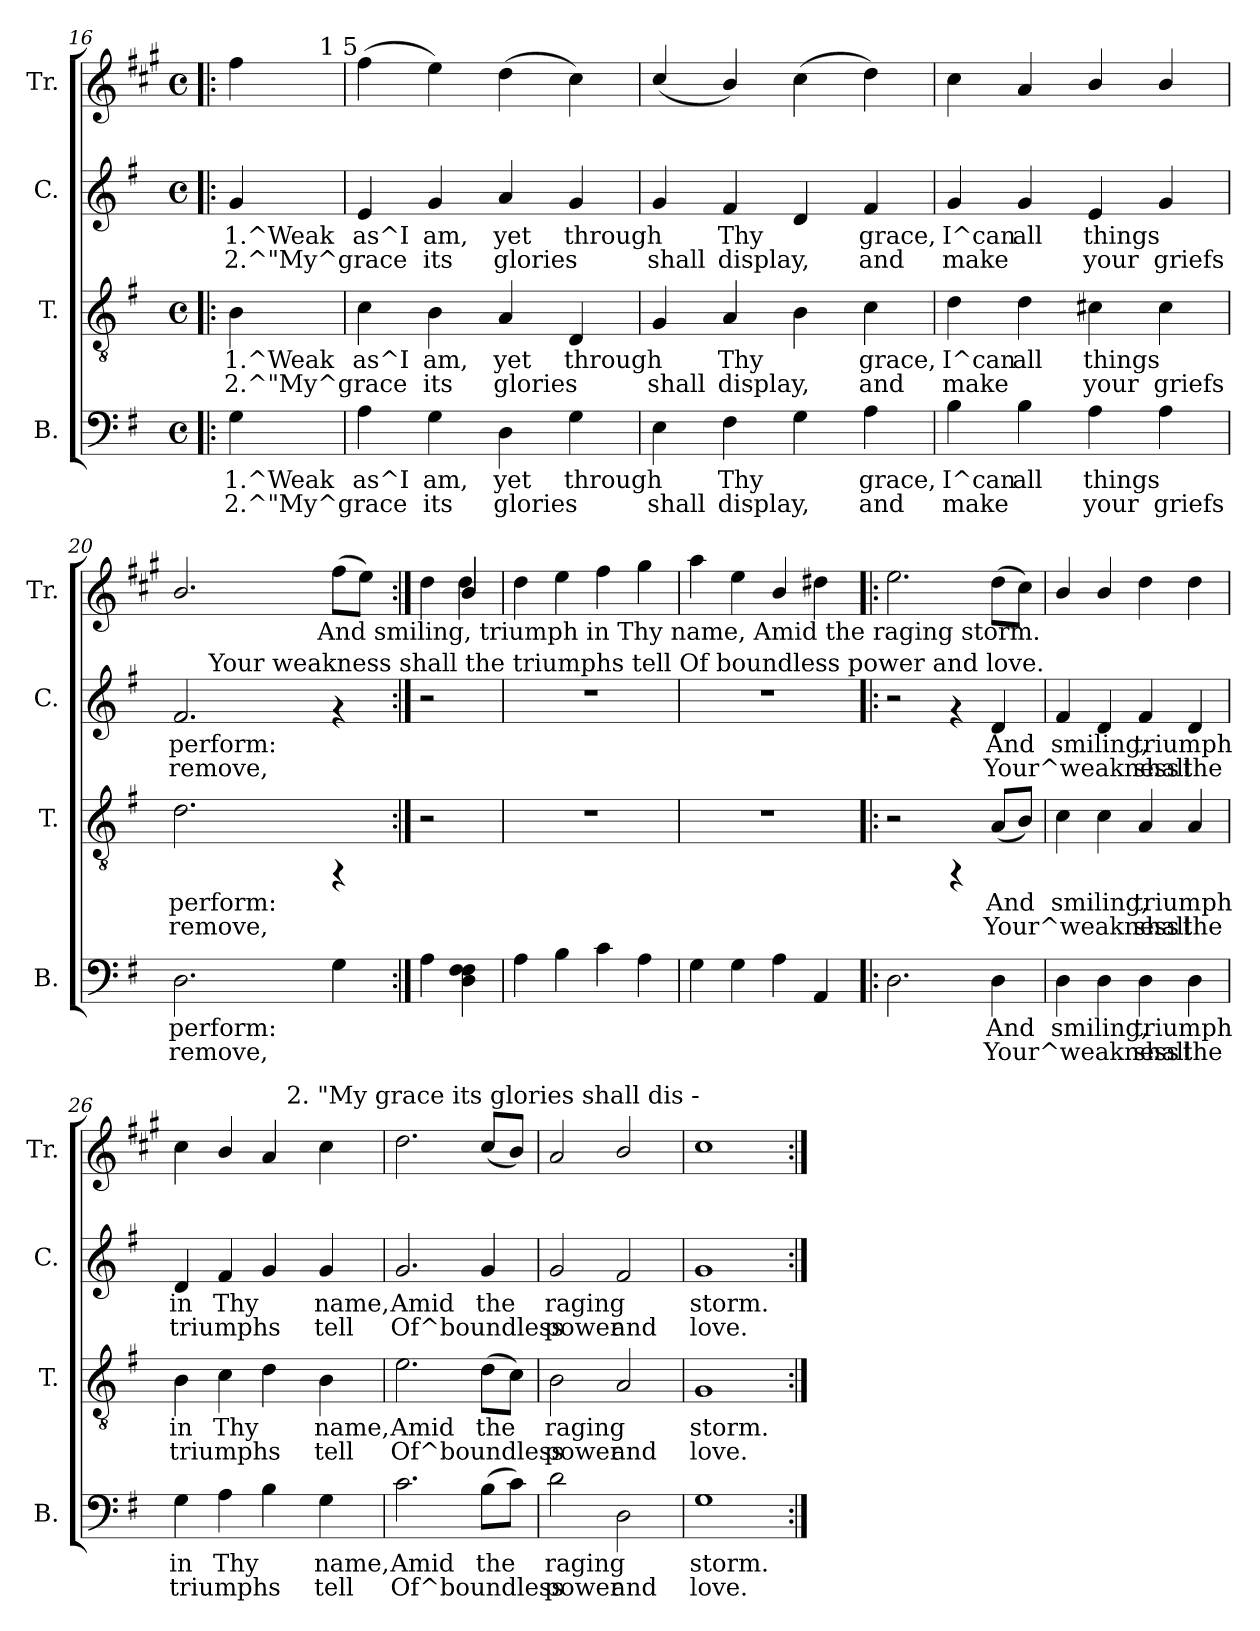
**kern	**text	**text	**kern	**text	**text	**kern	**text	**text	**kern
*part4	*part4	*part4	*part3	*part3	*part3	*part2	*part2	*part2	*part1
*staff4	*staff4	*staff4	*staff3	*staff3	*staff3	*staff2	*staff2	*staff2	*staff1
*I"B.	*	*	*I"T.	*	*	*I"C.	*	*	*I"Tr.
*I'B.	*	*	*I'T.	*	*	*I'C.	*	*	*I'Tr.
*clefF4	*	*	*clefGv2	*	*	*clefG2	*	*	*clefG2
*	*	*	*	*	*	*	*	*	*ITrd1c2
*k[f#]	*	*	*k[f#]	*	*	*k[f#]	*	*	*k[f#]
*G:	*	*	*G:	*	*	*G:	*	*	*G:
*M4/4	*	*	*M4/4	*	*	*M4/4	*	*	*M4/4
*met(c)	*	*	*met(c)	*	*	*met(c)	*	*	*met(c)
=16!|:	=16!|:	=16!|:	=16!|:	=16!|:	=16!|:	=16!|:	=16!|:	=16!|:	=16!|:
!	!LO:LY:a:rj	!LO:LY:a:rj	!	!LO:LY:a:rj	!LO:LY:b:rj	!	!LO:LY:b:rj	!LO:LY:b:rj	!
*	*	*	*	*	*	*	*	*	*^
4G\	1.^Weak	2.^"My^grace	4B\	1.^Weak	2.^"My^grace	4g/	1.^Weak	2.^"My^grace	4ee\	8ryy
.	.	.	.	.	.	.	.	.	.	16ryy
.	.	.	.	.	.	.	.	.	.	64ryy
!	!	!	!	!	!	!	!	!	!	!LO:TX:a:t=1 5
.	.	.	.	.	.	.	.	.	.	32.ryy
=17	=17	=17	=17	=17	=17	=17	=17	=17	=17	=17
!	!LO:LY:a:rj	!LO:LY:a:rj	!	!LO:LY:a:rj	!LO:LY:b:rj	!	!LO:LY:b:rj	!LO:LY:b:rj	!	!
*	*	*	*	*	*	*	*	*	*v	*v
4A\	as^I	.	4c\	as^I	.	4e/	as^I	.	(>4ee\
!	!LO:LY:a:rj	!LO:LY:a:rj	!	!LO:LY:a:rj	!LO:LY:b:rj	!	!LO:LY:b:rj	!LO:LY:b:rj	!
4G\	am,	its	4B\	am,	its	4g/	am,	its	4dd\)
!	!LO:LY:a:rj	!LO:LY:a:rj	!	!LO:LY:a:rj	!LO:LY:b:rj	!	!LO:LY:b:rj	!LO:LY:b:rj	!
4D\	yet	glories	4A/	yet	glories	4a/	yet	glories	(>4cc\
!	!LO:LY:a:rj	!LO:LY:a:rj	!	!LO:LY:a:rj	!LO:LY:b:rj	!	!LO:LY:b:rj	!LO:LY:b:rj	!
4G\	through	.	4D/	through	.	4g/	through	.	4b\)
=18	=18	=18	=18	=18	=18	=18	=18	=18	=18
!	!LO:LY:a:rj	!LO:LY:a:rj	!	!LO:LY:a:rj	!LO:LY:b:rj	!	!LO:LY:b:rj	!LO:LY:b:rj	!
4E\	.	shall	4G/	.	shall	4g/	.	shall	(<4b/
!	!LO:LY:a:rj	!LO:LY:a:rj	!	!LO:LY:a:rj	!LO:LY:b:rj	!	!LO:LY:b:rj	!LO:LY:b:rj	!
4F#\	Thy	display,	4A/	Thy	display,	4f#/	Thy	display,	4a/)
!	!LO:LY:a:rj	!LO:LY:a:rj	!	!LO:LY:a:rj	!LO:LY:b:rj	!	!LO:LY:b:rj	!LO:LY:b:rj	!
4G\	.	.	4B\	.	.	4d/	.	.	(>4b\
!	!LO:LY:a:rj	!LO:LY:a:rj	!	!LO:LY:a:rj	!LO:LY:b:rj	!	!LO:LY:b:rj	!LO:LY:b:rj	!
4A\	grace,	and	4c\	grace,	and	4f#/	grace,	and	4cc\)
=19	=19	=19	=19	=19	=19	=19	=19	=19	=19
!	!LO:LY:a:rj	!LO:LY:a:rj	!	!LO:LY:a:rj	!LO:LY:b:rj	!	!LO:LY:b:rj	!LO:LY:b:rj	!
4B\	I^can	make	4d\	I^can	make	4g/	I^can	make	4b\
!	!LO:LY:a:rj	!LO:LY:a:rj	!	!LO:LY:a:rj	!LO:LY:b:rj	!	!LO:LY:b:rj	!LO:LY:b:rj	!
4B\	all	.	4d\	all	.	4g/	all	.	4g/
!	!LO:LY:a:rj	!LO:LY:a:rj	!	!LO:LY:a:rj	!LO:LY:b:rj	!	!LO:LY:b:rj	!LO:LY:b:rj	!
4A\	things	your	4c#X\	things	your	4e/	things	your	4a/
!	!LO:LY:a:rj	!LO:LY:a:rj	!	!LO:LY:a:rj	!LO:LY:b:rj	!	!LO:LY:b:rj	!LO:LY:b:rj	!
4A\	.	griefs	4c#\	.	griefs	4g/	.	griefs	4a/
=20	=20	=20	=20	=20	=20	=20	=20	=20	=20
!	!LO:LY:a:rj	!LO:LY:a:rj	!	!LO:LY:a:rj	!LO:LY:b:rj	!	!LO:LY:b:rj	!LO:LY:b:rj	!
*	*	*	*	*	*	*^	*	*	*^
2.D\	perform:	remove,	2.d\	perform:	remove,	2.f#/	8ryy	perform:	remove,	2.a/	2ryy
.	.	.	.	.	.	.	64ryy	.	.	.	.
!	!	!	!	!	!	!	!LO:TX:a:t=Your weakness shall the triumphs tell Of boundless power and love.	!	!	!	!
.	.	.	.	.	.	.	2ryy	.	.	.	.
.	.	.	.	.	.	.	.	.	.	.	8ryy
.	.	.	.	.	.	.	.	.	.	.	16ryy
.	.	.	.	.	.	.	4ryy	.	.	.	.
.	.	.	.	.	.	.	.	.	.	.	64ryy
!	!	!	!	!	!	!	!	!	!	!	!LO:TX:b:t=And smiling, triumph in Thy name, Amid the raging storm.
.	.	.	.	.	.	.	.	.	.	.	4ryy
!	!LO:LY:a:rj	!LO:LY:a:rj	!	!	!	!	!	!	!	!	!
4G\	.	.	4rFF	.	.	4rf	.	.	.	(>8ee\L	.
.	.	.	.	.	.	.	.	.	.	8dd\J)	.
.	.	.	.	.	.	.	16..ryy	.	.	.	.
.	.	.	.	.	.	.	.	.	.	.	32.ryy
=21:|!	=21:|!	=21:|!	=21:|!	=21:|!	=21:|!	=21:|!	=21:|!	=21:|!	=21:|!	=21:|!	=21:|!
!	!LO:LY:a:rj	!	!	!	!	!	!	!	!	!	!
*	*	*	*	*	*	*v	*v	*	*	*	*^
4A\	.	.	2r	.	.	2r	.	.	4ryy	4cc\	4ryy
!	!LO:LY:a:rj	!	!	!	!	!	!	!	!	!	!
4F#\ 4D\ 4F#\	.	.	.	.	.	.	.	.	4a/	4cc\	4a/
=22	=22	=22	=22	=22	=22	=22	=22	=22	=22	=22	=22
!	!LO:LY:a:rj	!	!	!	!	!	!	!	!	!	!
*	*	*	*	*	*	*	*	*	*v	*v	*v
4A\	.	.	1r	.	.	1r	.	.	4cc\
!	!LO:LY:a:rj	!	!	!	!	!	!	!	!
4B\	.	.	.	.	.	.	.	.	4dd\
!	!LO:LY:a:rj	!	!	!	!	!	!	!	!
4c\	.	.	.	.	.	.	.	.	4ee\
!	!LO:LY:a:rj	!	!	!	!	!	!	!	!
4A\	.	.	.	.	.	.	.	.	4ff#\
=23	=23	=23	=23	=23	=23	=23	=23	=23	=23
!	!LO:LY:a:rj	!	!	!	!	!	!	!	!
4G\	.	.	1r	.	.	1r	.	.	4gg\
!	!LO:LY:a:rj	!	!	!	!	!	!	!	!
4G\	.	.	.	.	.	.	.	.	4dd\
!	!LO:LY:a:rj	!	!	!	!	!	!	!	!
4A\	.	.	.	.	.	.	.	.	4a/
!	!LO:LY:a:rj	!	!	!	!	!	!	!	!
4AA/	.	.	.	.	.	.	.	.	4cc#X\
=24!|:	=24!|:	=24!|:	=24!|:	=24!|:	=24!|:	=24!|:	=24!|:	=24!|:	=24!|:
!	!LO:LY:a:rj	!LO:LY:a:rj	!	!	!	!	!	!	!
2.D\	.	.	2r	.	.	2r	.	.	2.dd\
.	.	.	4rFF	.	.	4rf	.	.	.
!	!LO:LY:a:rj	!LO:LY:a:rj	!	!LO:LY:a:rj	!LO:LY:b:rj	!	!LO:LY:b:rj	!LO:LY:b:rj	!
4D\	And	Your^weakness	(<8A/L	And	Your^weakness	4d/	And	Your^weakness	(>8cc\L
!	!	!	!	!LO:LY:a:rj	!LO:LY:b:rj	!	!	!	!
.	.	.	8B/J)	.	.	.	.	.	8b\J)
=25	=25	=25	=25	=25	=25	=25	=25	=25	=25
!	!LO:LY:a:rj	!LO:LY:a:rj	!	!LO:LY:a:rj	!LO:LY:b:rj	!	!LO:LY:b:rj	!LO:LY:b:rj	!
4D\	smiling,	.	4c\	smiling,	.	4f#/	smiling,	.	4a/
!	!LO:LY:a:rj	!LO:LY:a:rj	!	!LO:LY:a:rj	!LO:LY:b:rj	!	!LO:LY:b:rj	!LO:LY:b:rj	!
4D\	.	.	4c\	.	.	4d/	.	.	4a/
!	!LO:LY:a:rj	!LO:LY:a:rj	!	!LO:LY:a:rj	!LO:LY:b:rj	!	!LO:LY:b:rj	!LO:LY:b:rj	!
4D\	triumph	shall	4A/	triumph	shall	4f#/	triumph	shall	4cc\
!	!LO:LY:a:rj	!LO:LY:a:rj	!	!LO:LY:a:rj	!LO:LY:b:rj	!	!LO:LY:b:rj	!LO:LY:b:rj	!
4D\	.	the	4A/	.	the	4d/	.	the	4cc\
=26	=26	=26	=26	=26	=26	=26	=26	=26	=26
!	!LO:LY:a:rj	!LO:LY:a:rj	!	!LO:LY:a:rj	!LO:LY:b:rj	!	!LO:LY:b:rj	!LO:LY:b:rj	!
*	*	*	*	*	*	*	*	*	*^
4G\	in	triumphs	4B\	in	triumphs	4d/	in	triumphs	4b\	2ryy
!	!LO:LY:a:rj	!LO:LY:a:rj	!	!LO:LY:a:rj	!LO:LY:b:rj	!	!LO:LY:b:rj	!LO:LY:b:rj	!	!
4A\	Thy	.	4c\	Thy	.	4f#/	Thy	.	4a/	.
!	!LO:LY:a:rj	!LO:LY:a:rj	!	!LO:LY:a:rj	!LO:LY:b:rj	!	!LO:LY:b:rj	!LO:LY:b:rj	!	!
4B\	.	.	4d\	.	.	4g/	.	.	4g/	16.ryy
!	!	!	!	!	!	!	!	!	!	!LO:TX:a:t=2. "My grace its glories shall dis -
.	.	.	.	.	.	.	.	.	.	4ryy
!	!LO:LY:a:rj	!LO:LY:a:rj	!	!LO:LY:a:rj	!LO:LY:b:rj	!	!LO:LY:b:rj	!LO:LY:b:rj	!	!
4G\	name,	tell	4B\	name,	tell	4g/	name,	tell	4b\	.
.	.	.	.	.	.	.	.	.	.	8ryy
.	.	.	.	.	.	.	.	.	.	32ryy
=27	=27	=27	=27	=27	=27	=27	=27	=27	=27	=27
!	!LO:LY:a:rj	!LO:LY:a:rj	!	!LO:LY:a:rj	!LO:LY:b:rj	!	!LO:LY:b:rj	!LO:LY:b:rj	!	!
*	*	*	*	*	*	*	*	*	*v	*v
2.c\	Amid	Of^boundless	2.e\	Amid	Of^boundless	2.g/	Amid	Of^boundless	2.cc\
!	!LO:LY:a:rj	!LO:LY:a:rj	!	!LO:LY:a:rj	!LO:LY:b:rj	!	!LO:LY:b:rj	!LO:LY:b:rj	!
(>8B\L	the	.	(>8d\L	the	.	4g/	the	.	(<8b/L
!	!LO:LY:a:rj	!LO:LY:a:rj	!	!LO:LY:a:rj	!LO:LY:b:rj	!	!	!	!
8c\J)	.	.	8c\J)	.	.	.	.	.	8a/J)
=28	=28	=28	=28	=28	=28	=28	=28	=28	=28
!	!LO:LY:a:rj	!LO:LY:a:rj	!	!LO:LY:a:rj	!LO:LY:b:rj	!	!LO:LY:b:rj	!LO:LY:b:rj	!
2d\	raging	power	2B\	raging	power	2g/	raging	power	2g/
!	!LO:LY:a:rj	!LO:LY:a:rj	!	!LO:LY:a:rj	!LO:LY:b:rj	!	!LO:LY:b:rj	!LO:LY:b:rj	!
2D\	.	and	2A/	.	and	2f#/	.	and	2a/
=29	=29	=29	=29	=29	=29	=29	=29	=29	=29
!	!LO:LY:a:rj	!LO:LY:a:rj	!	!LO:LY:a:rj	!LO:LY:b:rj	!	!LO:LY:b:rj	!LO:LY:b:rj	!
1G	storm.	love.	1G	storm.	love.	1g	storm.	love.	1b
=:|!	=:|!	=:|!	=:|!	=:|!	=:|!	=:|!	=:|!	=:|!	=:|!
*-	*-	*-	*-	*-	*-	*-	*-	*-	*-
